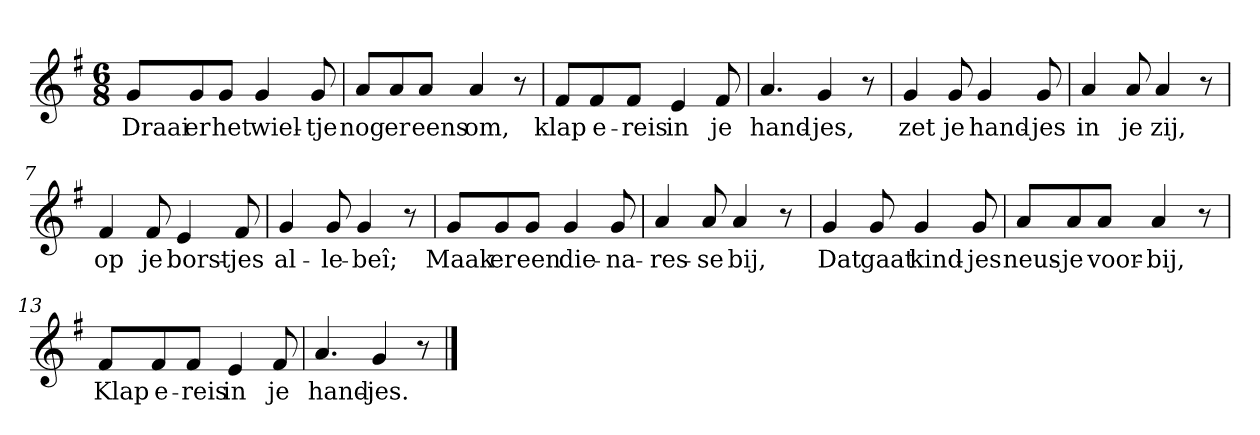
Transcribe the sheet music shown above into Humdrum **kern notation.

**kern	**text
*part1	*part1
*staff1	*staff1
*clefG2	*
*k[f#]	*
*G:	*
*M6/8	*
*MM120	*
=1	=1
8g/L	Draai
8g/	er
8g/J	het
4g	wiel-
8g	-tje
=2	=2
8a/L	nog
8a/	er
8a/J	eens
4a	om,
8r	.
=3	=3
8f#/L	klap
8f#/	e-
8f#/J	-reis
4e	in
8f#	je
=4	=4
4.a	hand-
4g	-jes,
8r	.
=5	=5
4g	zet
8g	je
4g	hand-
8g	-jes
=6	=6
4a	in
8a	je
4a	zij,
8r	.
=7	=7
4f#	op
8f#	je
4e	borst-
8f#	-jes
=8	=8
4g	al-
8g	-le-
4g	-beî;
8r	.
=9	=9
8g/L	Maak
8g/	er
8g/J	een
4g	die-
8g	-na-
=10	=10
4a	-res-
8a	-se
4a	bij,
8r	.
=11	=11
4g	Dat
8g	gaat
4g	kind-
8g	-jes
=12	=12
8a/L	neus-
8a/	-je
8a/J	voor-
4a	-bij,
8r	.
=13	=13
8f#/L	Klap
8f#/	e-
8f#/J	-reis
4e	in
8f#	je
=14	=14
4.a	hand-
4g	-jes.
8r	.
==	==
*-	*-
